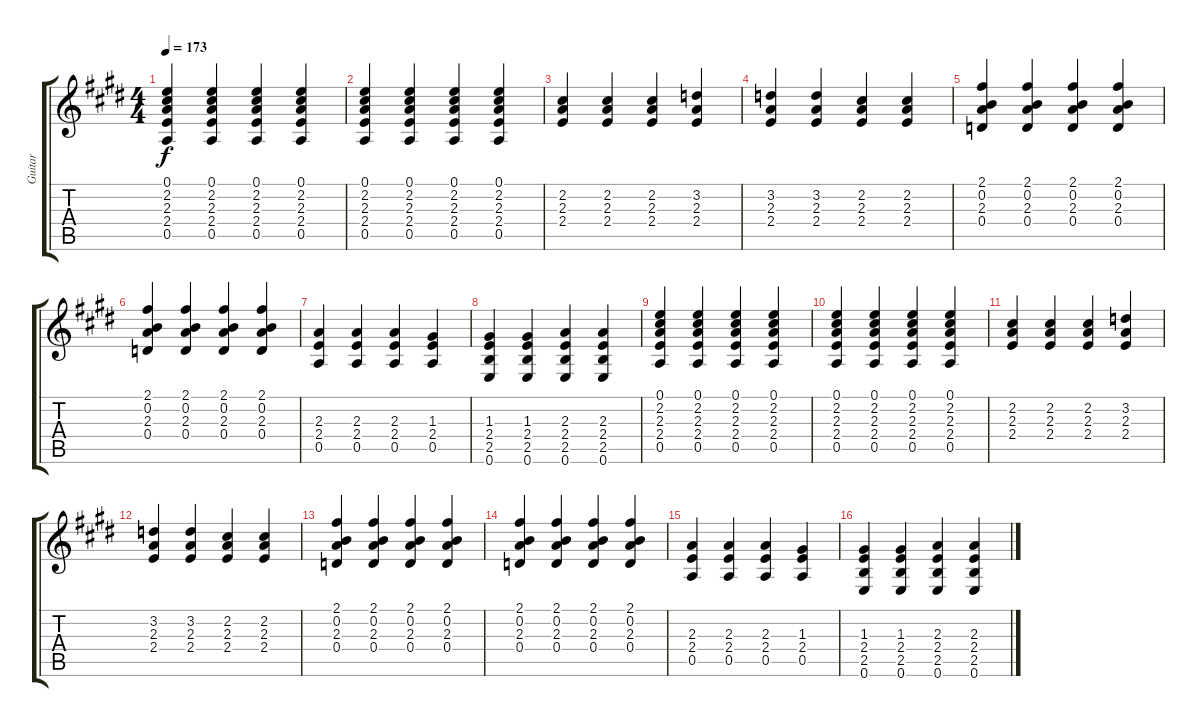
\track ("Guitar" "Guitar") {instrument acousticguitarsteel}
\staff {score tabs}
\tuning (E4 B3 G3 D3 A2 E2) {hide}
\ts (4 4)
\tempo 173
\clef g2
\ks e
(0.1 2.2 2.3 2.4 0.5).4{dy f} (0.1 2.2 2.3 2.4 0.5).4 (0.1 2.2 2.3 2.4 0.5).4 (0.1 2.2 2.3 2.4 0.5).4 |
(0.1 2.2 2.3 2.4 0.5).4 (0.1 2.2 2.3 2.4 0.5).4 (0.1 2.2 2.3 2.4 0.5).4 (0.1 2.2 2.3 2.4 0.5).4 |
(2.2 2.3 2.4).4 (2.2 2.3 2.4).4 (2.2 2.3 2.4).4 (3.2 2.3 2.4).4 |
(3.2 2.3 2.4).4 (3.2 2.3 2.4).4 (2.2 2.3 2.4).4 (2.2 2.3 2.4).4 |
(2.1 0.2 2.3 0.4).4 (2.1 0.2 2.3 0.4).4 (2.1 0.2 2.3 0.4).4 (2.1 0.2 2.3 0.4).4 |
(2.1 0.2 2.3 0.4).4 (2.1 0.2 2.3 0.4).4 (2.1 0.2 2.3 0.4).4 (2.1 0.2 2.3 0.4).4 |
(2.3 2.4 0.5).4 (2.3 2.4 0.5).4 (2.3 2.4 0.5).4 (1.3 2.4 0.5).4 |
(1.3 2.4 2.5 0.6).4 (1.3 2.4 2.5 0.6).4 (2.3 2.4 2.5 0.6).4 (2.3 2.4 2.5 0.6).4 |
(0.1 2.2 2.3 2.4 0.5).4 (0.1 2.2 2.3 2.4 0.5).4 (0.1 2.2 2.3 2.4 0.5).4 (0.1 2.2 2.3 2.4 0.5).4 |
(0.1 2.2 2.3 2.4 0.5).4 (0.1 2.2 2.3 2.4 0.5).4 (0.1 2.2 2.3 2.4 0.5).4 (0.1 2.2 2.3 2.4 0.5).4 |
(2.2 2.3 2.4).4 (2.2 2.3 2.4).4 (2.2 2.3 2.4).4 (3.2 2.3 2.4).4 |
(3.2 2.3 2.4).4 (3.2 2.3 2.4).4 (2.2 2.3 2.4).4 (2.2 2.3 2.4).4 |
(2.1 0.2 2.3 0.4).4 (2.1 0.2 2.3 0.4).4 (2.1 0.2 2.3 0.4).4 (2.1 0.2 2.3 0.4).4 |
(2.1 0.2 2.3 0.4).4 (2.1 0.2 2.3 0.4).4 (2.1 0.2 2.3 0.4).4 (2.1 0.2 2.3 0.4).4 |
(2.3 2.4 0.5).4 (2.3 2.4 0.5).4 (2.3 2.4 0.5).4 (1.3 2.4 0.5).4 |
(1.3 2.4 2.5 0.6).4 (1.3 2.4 2.5 0.6).4 (2.3 2.4 2.5 0.6).4 (2.3 2.4 2.5 0.6).4
